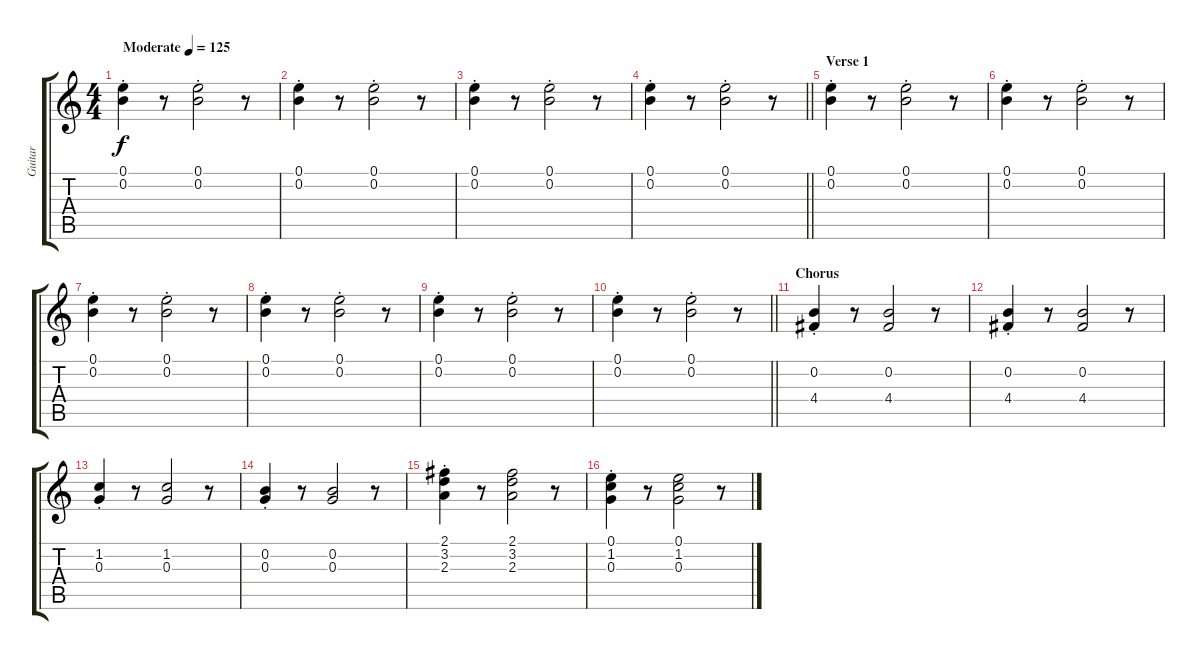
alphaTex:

\track ("Guitar" "Guitar") {instrument electricguitarjazz}
\staff {score tabs}
\tuning (E4 B3 G3 D3 A2 E2) {hide}
\ts (4 4)
\tempo (125 "Moderate")
\clef g2
\ks c
(0.1{st} 0.2{st}).4{dy f instrument electricguitarjazz} r.8 (0.1{st} 0.2{st}).2 r.8 |
(0.1{st} 0.2{st}).4 r.8 (0.1{st} 0.2{st}).2 r.8 |
(0.1{st} 0.2{st}).4 r.8 (0.1{st} 0.2{st}).2 r.8 |
\barLineRight lightlight
(0.1{st} 0.2{st}).4 r.8 (0.1{st} 0.2{st}).2 r.8 |
\section ("" "Verse 1")
(0.1{st} 0.2{st}).4 r.8 (0.1{st} 0.2{st}).2 r.8 |
(0.1{st} 0.2{st}).4 r.8 (0.1{st} 0.2{st}).2 r.8 |
(0.1{st} 0.2{st}).4 r.8 (0.1{st} 0.2{st}).2 r.8 |
(0.1{st} 0.2{st}).4 r.8 (0.1{st} 0.2{st}).2 r.8 |
(0.1{st} 0.2{st}).4 r.8 (0.1{st} 0.2{st}).2 r.8 |
\barLineRight lightlight
(0.1{st} 0.2{st}).4 r.8 (0.1{st} 0.2{st}).2 r.8 |
\section ("" "Chorus")
(0.2{st} 4.4{st}).4 r.8 (0.2 4.4).2 r.8 |
(0.2{st} 4.4{st}).4 r.8 (0.2 4.4).2 r.8 |
(1.2{st} 0.3{st}).4 r.8 (1.2 0.3).2 r.8 |
(0.2{st} 0.3{st}).4 r.8 (0.2 0.3).2 r.8 |
(2.1{st} 3.2{st} 2.3{st}).4 r.8 (2.1 3.2 2.3).2 r.8 |
(0.1{st} 1.2{st} 0.3{st}).4 r.8 (0.1 1.2 0.3).2 r.8
